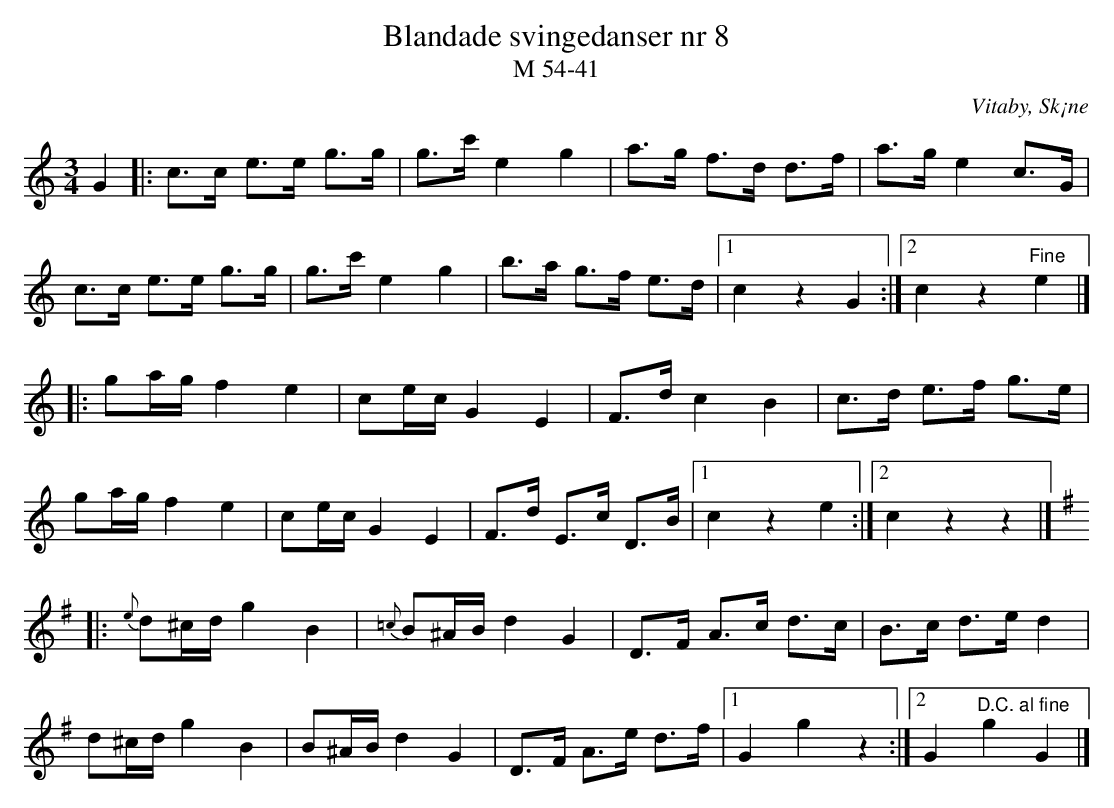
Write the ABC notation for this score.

X:1
T:Blandade svingedanser nr 8
T:M 54-41
O:Vitaby, Sk¡ne
M:3/4
L:1/8
Q:108
K:C
G2 |: c>c e>e g>g | g>c' e2 g2 | a>g f>d d>f | a>g e2 c>G |
c>c e>e g>g | g>c' e2 g2 | b>a g>f e>d |1 c2 z2 G2 :|2 c2 z2 "Fine"e2 |]
|: ga/g/ f2 e2 | ce/c/G2 E2 | F>d c2 B2 | c>d e>f g>e |
ga/g/ f2 e2 | ce/c/G2 E2 | F>d E>c D>B |1 c2 z2 e2 :|2 c2 z2 z2 |]
[K:G] |: {e}d^c/d/ g2 B2 | {=c}B^A/B/ d2 G2 | D>F A>c d>c | B>c d>e d2 |
d^c/d/ g2 B2 | B^A/B/ d2 G2 | D>F A>e d>f |1 G2 g2 z2 :|2 G2 "D.C. al fine"g2 G2 |]
